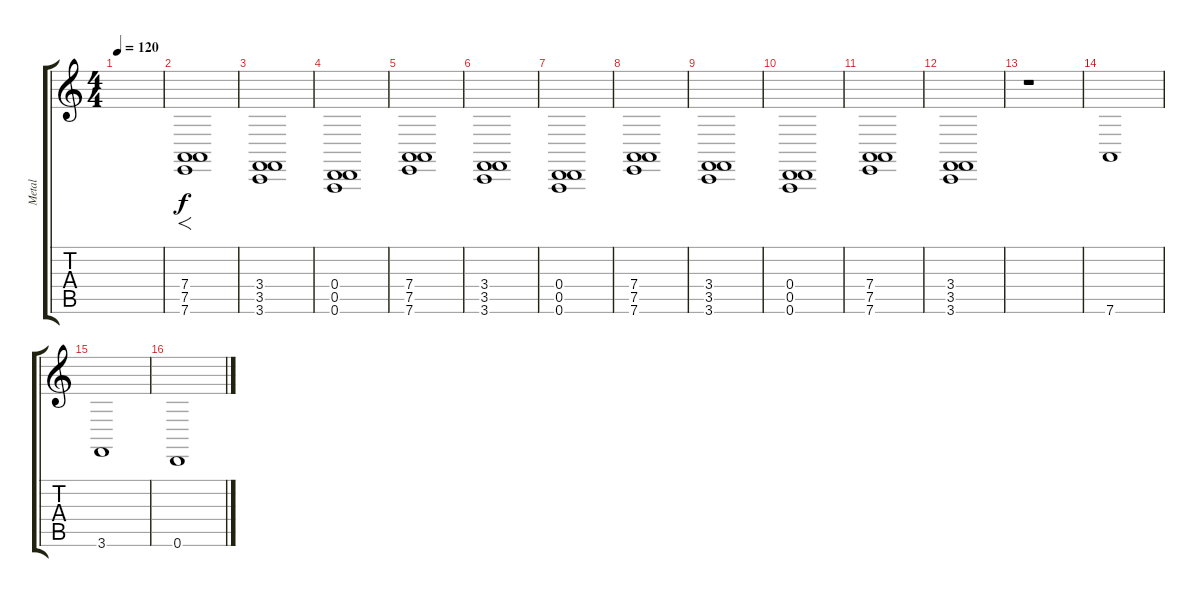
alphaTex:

\track ("Metal" "Metal") {instrument pad6metallic}
\staff {score tabs}
\tuning (E4 B3 G3 D2 A1 D2) {hide}
\ts (4 4)
\tempo 120
\clef g2
\ks c
|
(7.4 7.5 7.6).1{f} |
(3.4 3.5 3.6).1 |
(0.4 0.5 0.6).1 |
(7.4 7.5 7.6).1 |
(3.4 3.5 3.6).1 |
(0.4 0.5 0.6).1 |
(7.4 7.5 7.6).1 |
(3.4 3.5 3.6).1 |
(0.4 0.5 0.6).1 |
(7.4 7.5 7.6).1 |
(3.4 3.5 3.6).1 |
r.1 |
7.6.1 |
3.6.1 |
0.6.1
